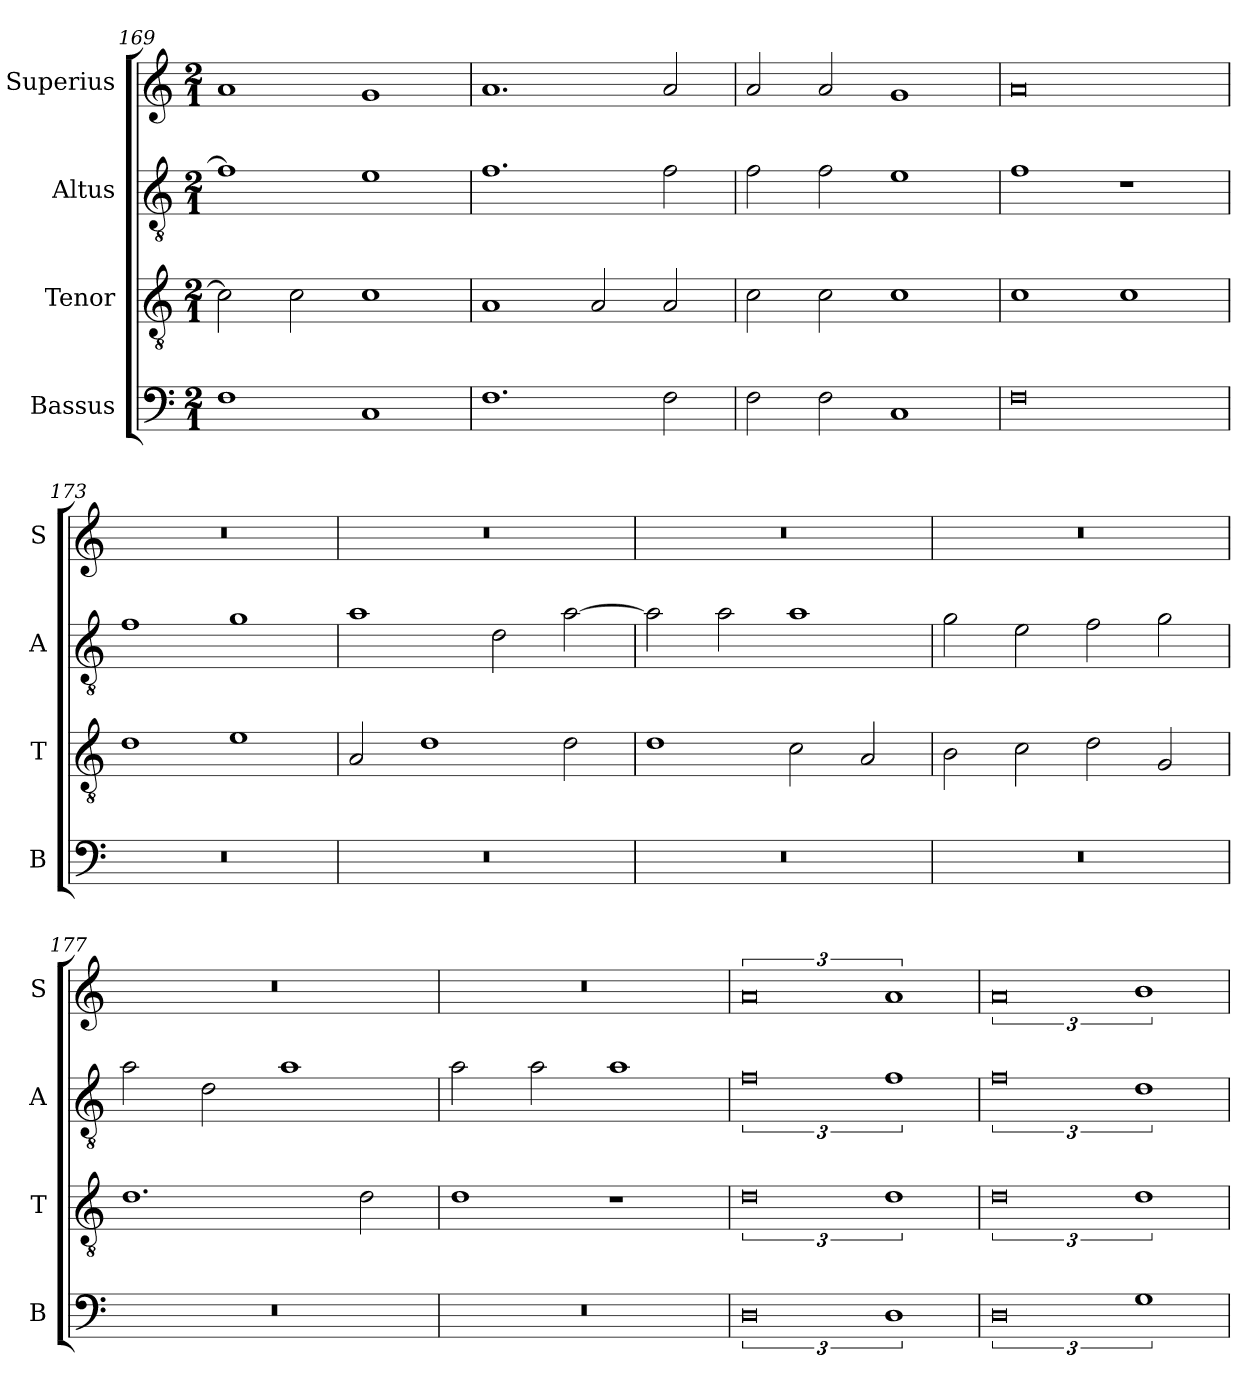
**kern	**kern	**kern	**kern
*part4	*part3	*part2	*part1
*staff4	*staff3	*staff2	*staff1
*I"Bassus	*I"Tenor	*I"Altus	*I"Superius
*I'B	*I'T	*I'A	*I'S
*clefF4	*clefGv2	*clefGv2	*clefG2
*k[]	*k[]	*k[]	*k[]
*M2/1	*M2/1	*M2/1	*M2/1
=169	=169	=169	=169
1F	2c\]	1f]	1a
.	2c\	.	.
1C	1c	1e	1g
=170	=170	=170	=170
1.F	1A	1.f	1.a
.	2A/	.	.
2F\	2A/	2f\	2a/
=171	=171	=171	=171
2F\	2c\	2f\	2a/
2F\	2c\	2f\	2a/
1C	1c	1e	1g
=172	=172	=172	=172
0F	1c	1f	0a
.	1c	1r	.
=173	=173	=173	=173
0r	1d	1f	0r
.	1e	1g	.
=174	=174	=174	=174
0r	2A/	1a	0r
.	1d	.	.
.	.	2d\	.
.	2d\	[2a\	.
=175	=175	=175	=175
0r	1d	2a\]	0r
.	.	2a\	.
.	2c\	1a	.
.	2A/	.	.
=176	=176	=176	=176
0r	2B\	2g\	0r
.	2c\	2e\	.
.	2d\	2f\	.
.	2G/	2g\	.
=177	=177	=177	=177
0r	1.d	2a\	0r
.	.	2d\	.
.	.	1a	.
.	2d\	.	.
=178	=178	=178	=178
0r	1d	2a\	0r
.	.	2a\	.
.	1r	1a	.
=179	=179	=179	=179
3%4D	3%4d	3%4f	3%4a
3%2D	3%2d	3%2f	3%2a
=180	=180	=180	=180
3%4D	3%4d	3%4f	3%4a
3%2G	3%2d	3%2d	3%2b
=	=	=	=
*-	*-	*-	*-
